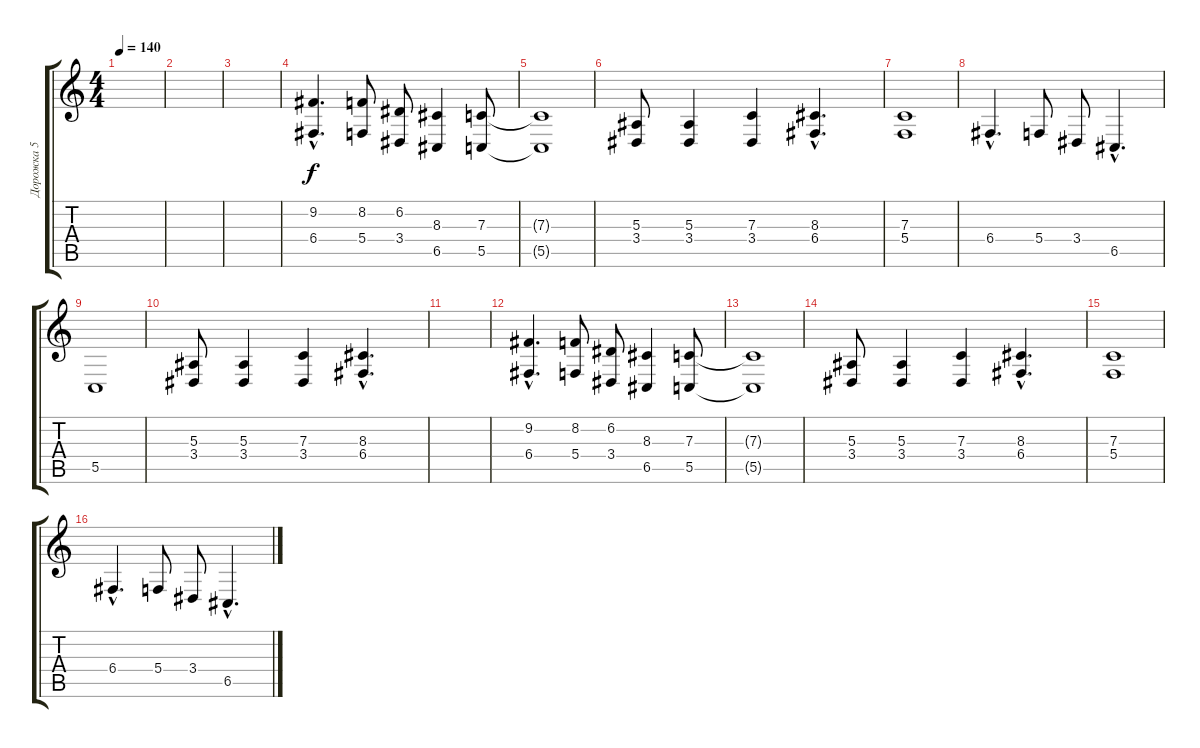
\track ("Дорожка 5" "Дорожка 5") {instrument harpsichord}
\staff {score tabs}
\tuning (D4 A3 F3 C3 G2 D2) {hide}
\ts (4 4)
\tempo 140
\clef g2
\ks c
|
|
|
(9.2{hac} 6.4{hac}).4{d} (8.2 5.4).8 (6.2 3.4).8 (8.3 6.5).4 (7.3 5.5).8 |
(7.3{t} 5.5{t}).1 |
(5.3 3.4).8 (5.3 3.4).4 (7.3 3.4).4 (8.3{hac} 6.4{hac}).4{d} |
(7.3 5.4).1 |
6.4{hac}.4{d} 5.4.8 3.4.8 6.5{hac}.4{d} |
5.5.1 |
(5.3 3.4).8 (5.3 3.4).4 (7.3 3.4).4 (8.3{hac} 6.4{hac}).4{d} |
|
(9.2{hac} 6.4{hac}).4{d} (8.2 5.4).8 (6.2 3.4).8 (8.3 6.5).4 (7.3 5.5).8 |
(7.3{t} 5.5{t}).1 |
(5.3 3.4).8 (5.3 3.4).4 (7.3 3.4).4 (8.3{hac} 6.4{hac}).4{d} |
(7.3 5.4).1 |
6.4{hac}.4{d} 5.4.8 3.4.8 6.5{hac}.4{d}
